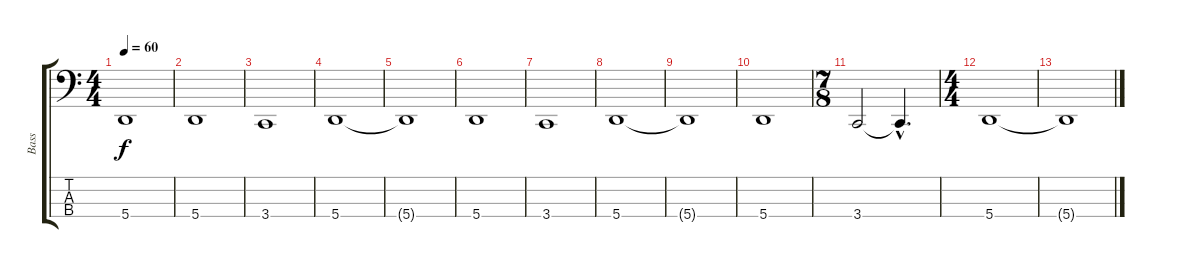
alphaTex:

\track ("Bass" "Bass") {instrument fretlessbass}
\staff {score tabs}
\tuning (D2 A1 E1 A0) {hide}
\ts (4 4)
\tempo 60
\clef f4
\ks c
5.4{t}.1{dy f} |
5.4.1 |
3.4.1 |
5.4.1 |
5.4{t}.1 |
5.4.1 |
3.4.1 |
5.4.1 |
5.4{t}.1 |
5.4.1 |
\ts (7 8)
3.4.2 3.4{hac t}.4{d} |
\ts (4 4)
5.4.1 |
5.4{t}.1
